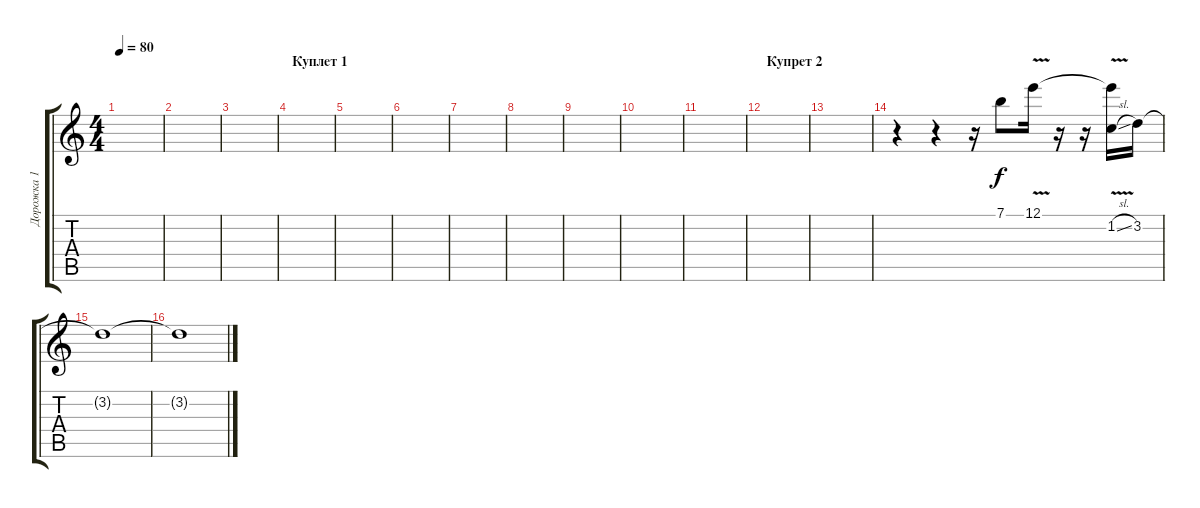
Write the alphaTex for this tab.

\track ("Дорожка 1" "Дорожка 1") {instrument electricguitarclean}
\staff {score tabs}
\tuning (E4 B3 G3 D3 A2 E2) {hide}
\ts (4 4)
\tempo 80
\clef g2
\ks c
|
|
|
\section ("" "Куплет 1")
|
|
|
|
|
|
|
|
\section ("" "Купрет 2")
|
|
r.4 r.4 r.16 7.1.8 12.1{v}.16 r.16 r.16 (12.1{t} 1.2{sl}).16 3.2.16 |
3.2{t}.1 |
3.2{t}.1
